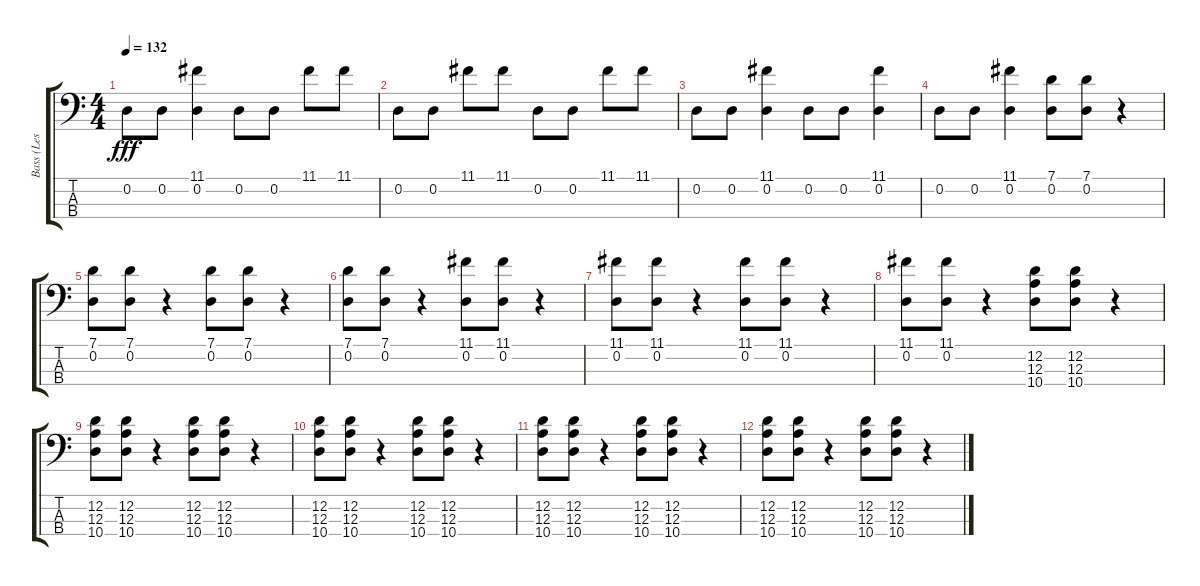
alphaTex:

\track ("Bass (Les Claypool)" "Bass (Les ") {instrument electricbassfinger}
\staff {score tabs}
\tuning (G2 D2 A1 E1) {hide}
\ts (4 4)
\tempo 132
\clef f4
\ks c
0.2.8{dy fff} 0.2.8 (11.1 0.2).4 0.2.8 0.2.8 11.1.8 11.1.8 |
0.2.8 0.2.8 11.1.8 11.1.8 0.2.8 0.2.8 11.1.8 11.1.8 |
0.2.8 0.2.8 (11.1 0.2).4 0.2.8 0.2.8 (11.1 0.2).4 |
0.2.8 0.2.8 (11.1 0.2).4 (7.1 0.2).8 (7.1 0.2).8 r.4 |
(7.1 0.2).8 (7.1 0.2).8 r.4 (7.1 0.2).8 (7.1 0.2).8 r.4 |
(7.1 0.2).8 (7.1 0.2).8 r.4 (11.1 0.2).8 (11.1 0.2).8 r.4 |
(11.1 0.2).8 (11.1 0.2).8 r.4 (11.1 0.2).8 (11.1 0.2).8 r.4 |
(11.1 0.2).8 (11.1 0.2).8 r.4 (12.2 12.3 10.4).8 (12.2 12.3 10.4).8 r.4 |
(12.2 12.3 10.4).8 (12.2 12.3 10.4).8 r.4 (12.2 12.3 10.4).8 (12.2 12.3 10.4).8 r.4 |
(12.2 12.3 10.4).8 (12.2 12.3 10.4).8 r.4 (12.2 12.3 10.4).8 (12.2 12.3 10.4).8 r.4 |
(12.2 12.3 10.4).8 (12.2 12.3 10.4).8 r.4 (12.2 12.3 10.4).8 (12.2 12.3 10.4).8 r.4 |
(12.2 12.3 10.4).8 (12.2 12.3 10.4).8 r.4 (12.2 12.3 10.4).8 (12.2 12.3 10.4).8 r.4
